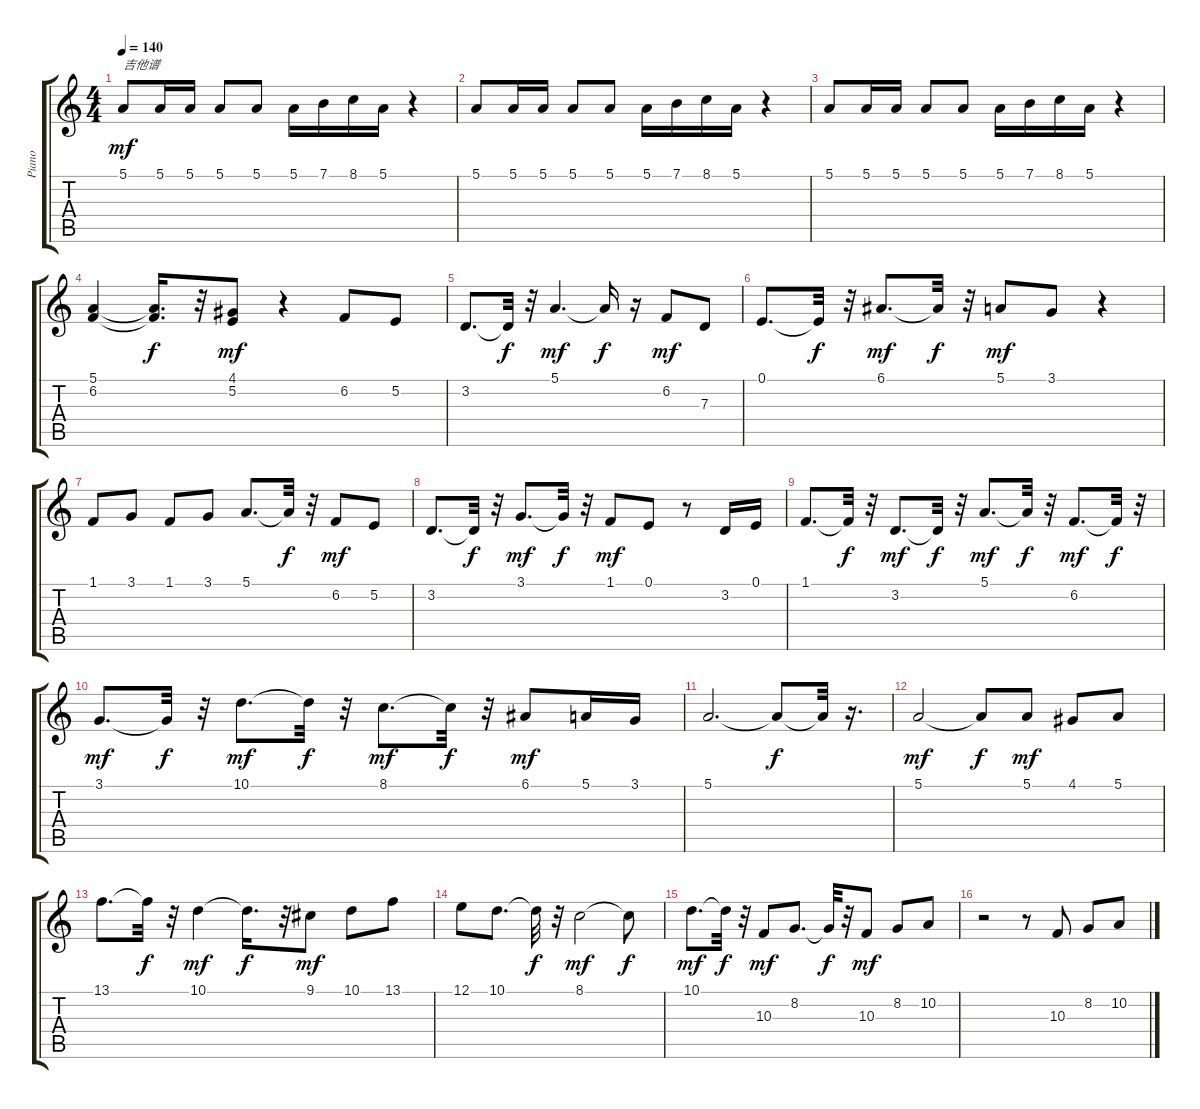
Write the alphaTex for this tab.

\track ("Piano" "Piano") {instrument acousticgrandpiano}
\staff {score tabs}
\tuning (E4 B3 G3 D3 A2 E2) {hide}
\ts (4 4)
\tempo 140
\clef g2
\ks c
5.1.8{txt "吉他谱" dy mf instrument acousticgrandpiano} 5.1.16 5.1.16 5.1.8 5.1.8 5.1.16 7.1.16 8.1.16 5.1.16 r.4 |
5.1.8 5.1.16 5.1.16 5.1.8 5.1.8 5.1.16 7.1.16 8.1.16 5.1.16 r.4 |
5.1.8 5.1.16 5.1.16 5.1.8 5.1.8 5.1.16 7.1.16 8.1.16 5.1.16 r.4 |
(5.1 6.2).4 (5.1{t} 6.2{t}).16{d dy f} r.32 (4.1 5.2).8{dy mf} r.4 6.2.8 5.2.8 |
3.2.8{d} 3.2{t}.32{dy f} r.32 5.1.4{d dy mf} 5.1{t}.16{dy f} r.16 6.2.8{dy mf} 7.3.8 |
0.1.8{d} 0.1{t}.32{dy f} r.32 6.1.8{d dy mf} 6.1{t}.32{dy f} r.32 5.1.8{dy mf} 3.1.8 r.4 |
1.1.8 3.1.8 1.1.8 3.1.8 5.1.8{d} 5.1{t}.32{dy f} r.32 6.2.8{dy mf} 5.2.8 |
3.2.8{d} 3.2{t}.32{dy f} r.32 3.1.8{d dy mf} 3.1{t}.32{dy f} r.32 1.1.8{dy mf} 0.1.8 r.8 3.2.16 0.1.16 |
1.1.8{d} 1.1{t}.32{dy f} r.32 3.2.8{d dy mf} 3.2{t}.32{dy f} r.32 5.1.8{d dy mf} 5.1{t}.32{dy f} r.32 6.2.8{d dy mf} 6.2{t}.32{dy f} r.32 |
3.1.8{d dy mf} 3.1{t}.32{dy f} r.32 10.1.8{d dy mf} 10.1{t}.32{dy f} r.32 8.1.8{d dy mf} 8.1{t}.32{dy f} r.32 6.1.8{dy mf} 5.1.16 3.1.16 |
5.1.2{d} 5.1{t}.8{dy f} 5.1{t}.32 r.16{d} |
5.1.2{dy mf} 5.1{t}.8{dy f} 5.1.8{dy mf} 4.1.8 5.1.8 |
13.1.8{d} 13.1{t}.32{dy f} r.32 10.1.4{dy mf} 10.1{t}.16{d dy f} r.32 9.1.8{dy mf} 10.1.8 13.1.8 |
12.1.8 10.1.8{d} 10.1{t}.32{dy f} r.32 8.1.2{dy mf} 8.1{t}.8{dy f} |
10.1.8{d dy mf} 10.1{t}.32{dy f} r.32 10.3.8{dy mf} 8.2.8{d} 8.2{t}.32{dy f} r.32 10.3.8{dy mf} 8.2.8 10.2.8 |
r.2 r.8 10.3.8 8.2.8 10.2.8
